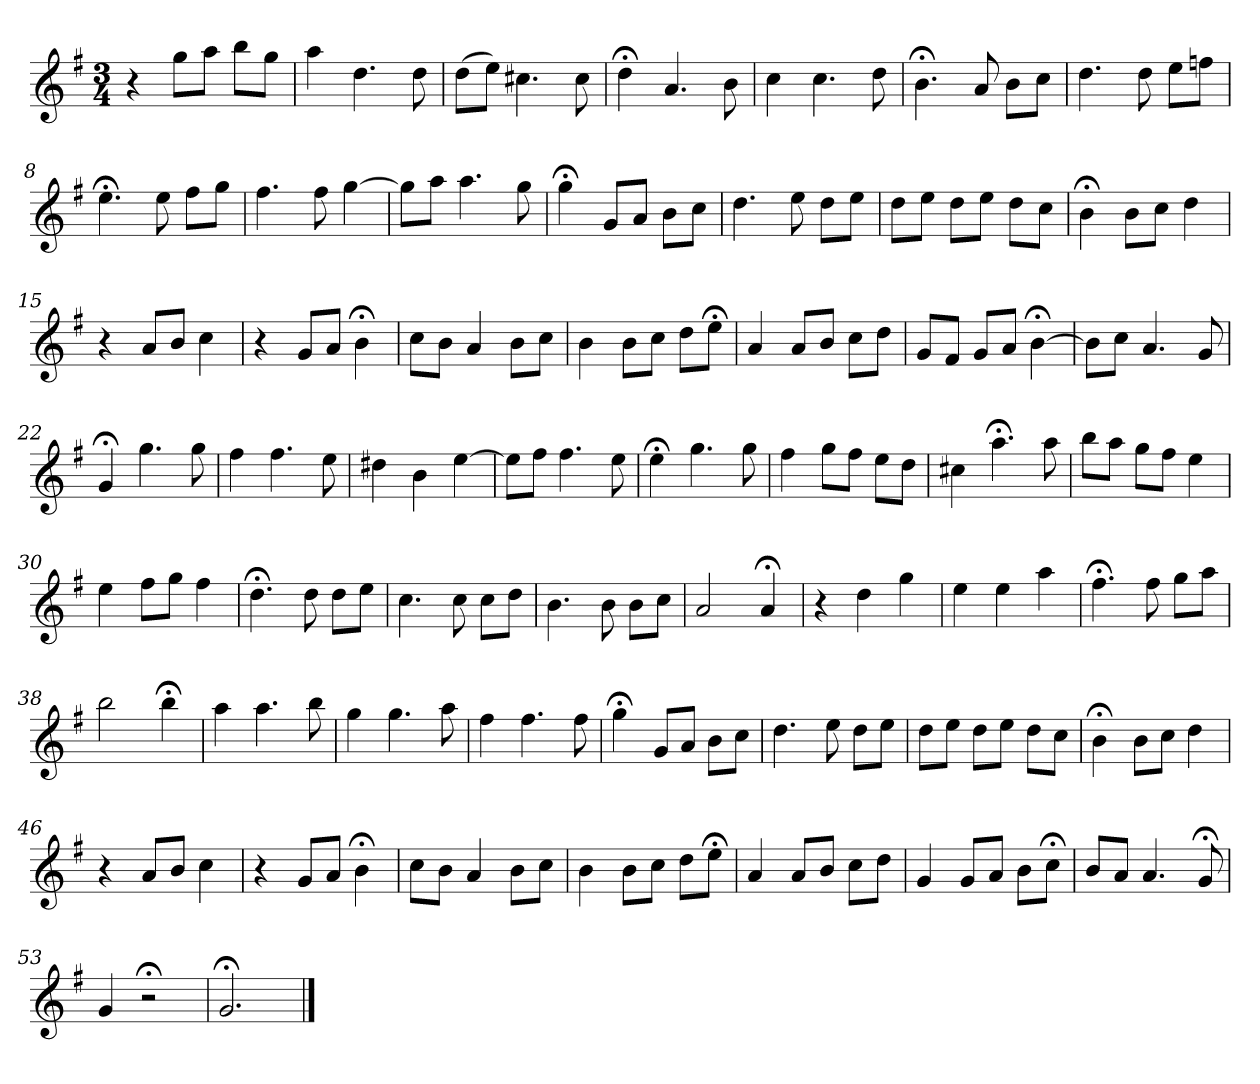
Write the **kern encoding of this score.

**kern
*part1
*staff1
*k[f#]
*G:
*M3/4
*MM120
=1
4r
8ggL
8aaJ
8bbL
8ggJ
=2
4aa
4.dd
8dd
=3
(8ddL
8eeJ)
4.cc#X
8cc#
=4
4dd;<
4.a
8b
=5
4cc
4.cc
8dd
=6
4.b;<
8a
8bL
8ccJ
=7
4.dd
8dd
8eeL
8ffnJ
=8
4.ee;<
8ee
8ff#L
8ggJ
=9
4.ff#
8ff#
[4gg
=10
8ggL]
8aaJ
4.aa
8gg
=11
4gg;<
8gL
8aJ
8bL
8ccJ
=12
4.dd
8ee
8ddL
8eeJ
=13
8ddL
8eeJ
8ddL
8eeJ
8ddL
8ccJ
=14
4b;<
8bL
8ccJ
4dd
=15
4r
8aL
8bJ
4cc
=16
4r
8gL
8aJ
4b;<
=17
8ccL
8bJ
4a
8bL
8ccJ
=18
4b
8bL
8ccJ
8ddL
8ee;<J
=19
4a
8aL
8bJ
8ccL
8ddJ
=20
8gL
8f#J
8gL
8aJ
[4b;<
=21
8bL]
8ccJ
4.a
8g
=22
4g;<
4.gg
8gg
=23
4ff#
4.ff#
8ee
=24
4dd#X
4b
[4ee
=25
8eeL]
8ff#J
4.ff#
8ee
=26
4ee;<
4.gg
8gg
=27
4ff#
8ggL
8ff#J
8eeL
8ddJ
=28
4cc#X
4.aa;<
8aa
=29
8bbL
8aaJ
8ggL
8ff#J
4ee
=30
4ee
8ff#L
8ggJ
4ff#
=31
4.dd;<
8dd
8ddL
8eeJ
=32
4.cc
8cc
8ccL
8ddJ
=33
4.b
8b
8bL
8ccJ
=34
2a
4a;<
=35
4r
4dd
4gg
=36
4ee
4ee
4aa
=37
4.ff#;<
8ff#
8ggL
8aaJ
=38
2bb
4bb;<
=39
4aa
4.aa
8bb
=40
4gg
4.gg
8aa
=41
4ff#
4.ff#
8ff#
=42
4gg;<
8gL
8aJ
8bL
8ccJ
=43
4.dd
8ee
8ddL
8eeJ
=44
8ddL
8eeJ
8ddL
8eeJ
8ddL
8ccJ
=45
4b;<
8bL
8ccJ
4dd
=46
4r
8aL
8bJ
4cc
=47
4r
8gL
8aJ
4b;<
=48
8ccL
8bJ
4a
8bL
8ccJ
=49
4b
8bL
8ccJ
8ddL
8ee;<J
=50
4a
8aL
8bJ
8ccL
8ddJ
=51
4g
8gL
8aJ
8bL
8cc;<J
=52
8bL
8aJ
4.a
8g;<
=53
4g
2r;<
=54
2.g;<
==
*-
